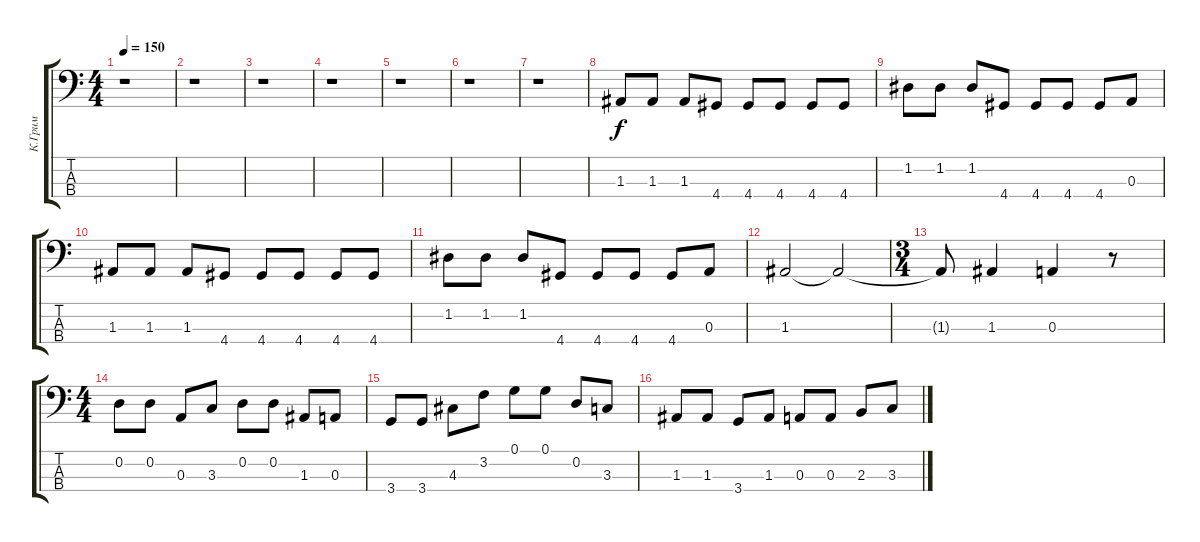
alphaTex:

\track ("К.Грим" "К.Грим") {instrument electricbassfinger}
\staff {score tabs}
\tuning (G2 D2 A1 E1) {hide}
\ts (4 4)
\tempo 150
\clef f4
\ks c
r.1{dy f} |
r.1 |
r.1 |
r.1 |
r.1 |
r.1 |
r.1 |
1.3.8 1.3.8 1.3.8 4.4.8 4.4.8 4.4.8 4.4.8 4.4.8 |
1.2.8 1.2.8 1.2.8 4.4.8 4.4.8 4.4.8 4.4.8 0.3.8 |
1.3.8 1.3.8 1.3.8 4.4.8 4.4.8 4.4.8 4.4.8 4.4.8 |
1.2.8 1.2.8 1.2.8 4.4.8 4.4.8 4.4.8 4.4.8 0.3.8 |
1.3.2 1.3{t}.2 |
\ts (3 4)
1.3{t}.8 1.3.4 0.3.4 r.8 |
\ts (4 4)
0.2.8 0.2.8 0.3.8 3.3.8 0.2.8 0.2.8 1.3.8 0.3.8 |
3.4.8 3.4.8 4.3.8 3.2.8 0.1.8 0.1.8 0.2.8 3.3.8 |
1.3.8 1.3.8 3.4.8 1.3.8 0.3.8 0.3.8 2.3.8 3.3.8
